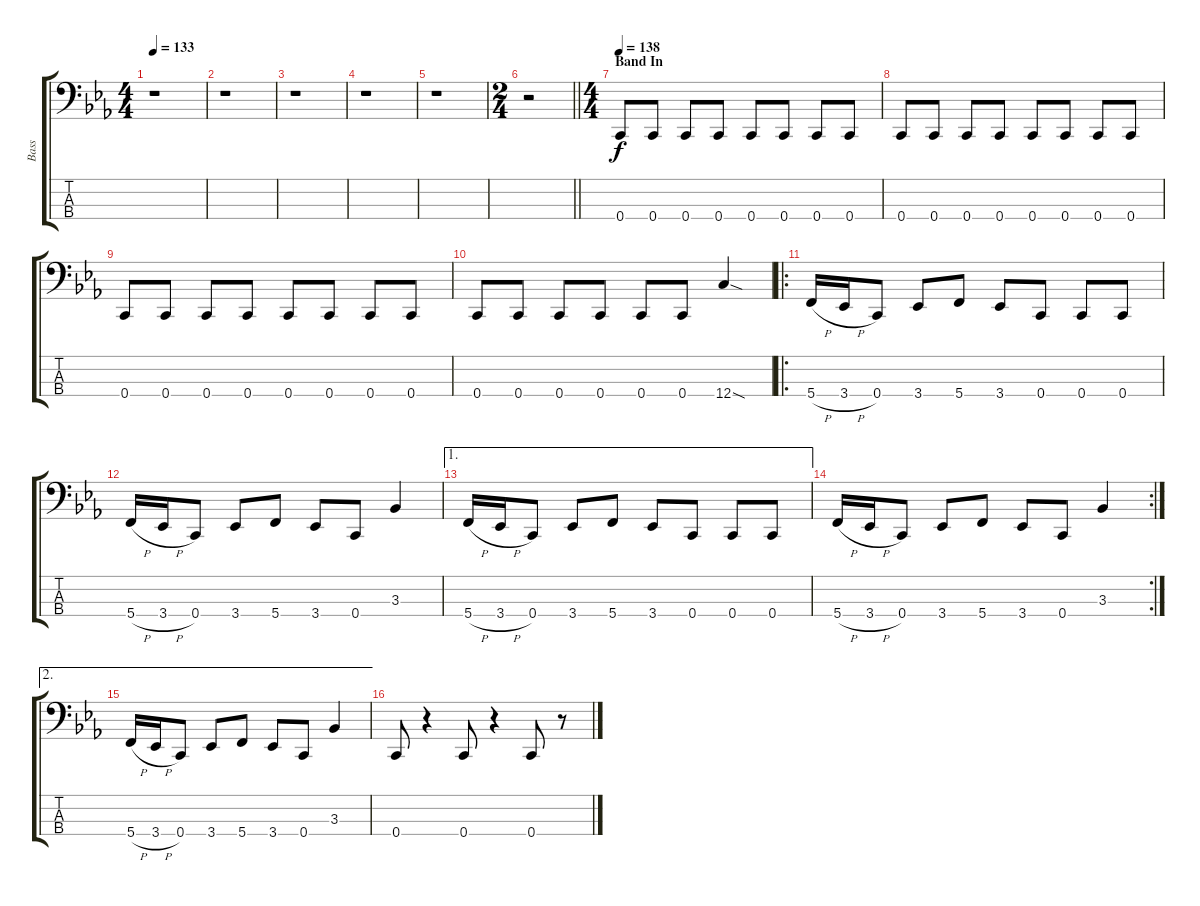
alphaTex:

\track ("Bass" "Bass") {instrument electricbassfinger}
\staff {score tabs}
\tuning (F2 C2 G1 C1) {hide}
\ts (4 4)
\tempo 133
\clef f4
\ks eb
r.1{dy f instrument electricbassfinger} |
r.1 |
r.1 |
r.1 |
r.1 |
\ts (2 4)
\barLineRight lightlight
r.2 |
\ts (4 4)
\section ("" "Band In")
\tempo 138
0.4.8 0.4.8 0.4.8 0.4.8 0.4.8 0.4.8 0.4.8 0.4.8 |
0.4.8 0.4.8 0.4.8 0.4.8 0.4.8 0.4.8 0.4.8 0.4.8 |
0.4.8 0.4.8 0.4.8 0.4.8 0.4.8 0.4.8 0.4.8 0.4.8 |
0.4.8 0.4.8 0.4.8 0.4.8 0.4.8 0.4.8 12.4{sod}.4 |
\ro
5.4{h}.16 3.4{h}.16 0.4.8 3.4.8 5.4.8 3.4.8 0.4.8 0.4.8 0.4.8 |
5.4{h}.16 3.4{h}.16 0.4.8 3.4.8 5.4.8 3.4.8 0.4.8 3.3.4 |
\ae 1
5.4{h}.16 3.4{h}.16 0.4.8 3.4.8 5.4.8 3.4.8 0.4.8 0.4.8 0.4.8 |
\rc 2
5.4{h}.16 3.4{h}.16 0.4.8 3.4.8 5.4.8 3.4.8 0.4.8 3.3.4 |
\ae 2
5.4{h}.16 3.4{h}.16 0.4.8 3.4.8 5.4.8 3.4.8 0.4.8 3.3.4 |
0.4.8 r.4 0.4.8 r.4 0.4.8 r.8
